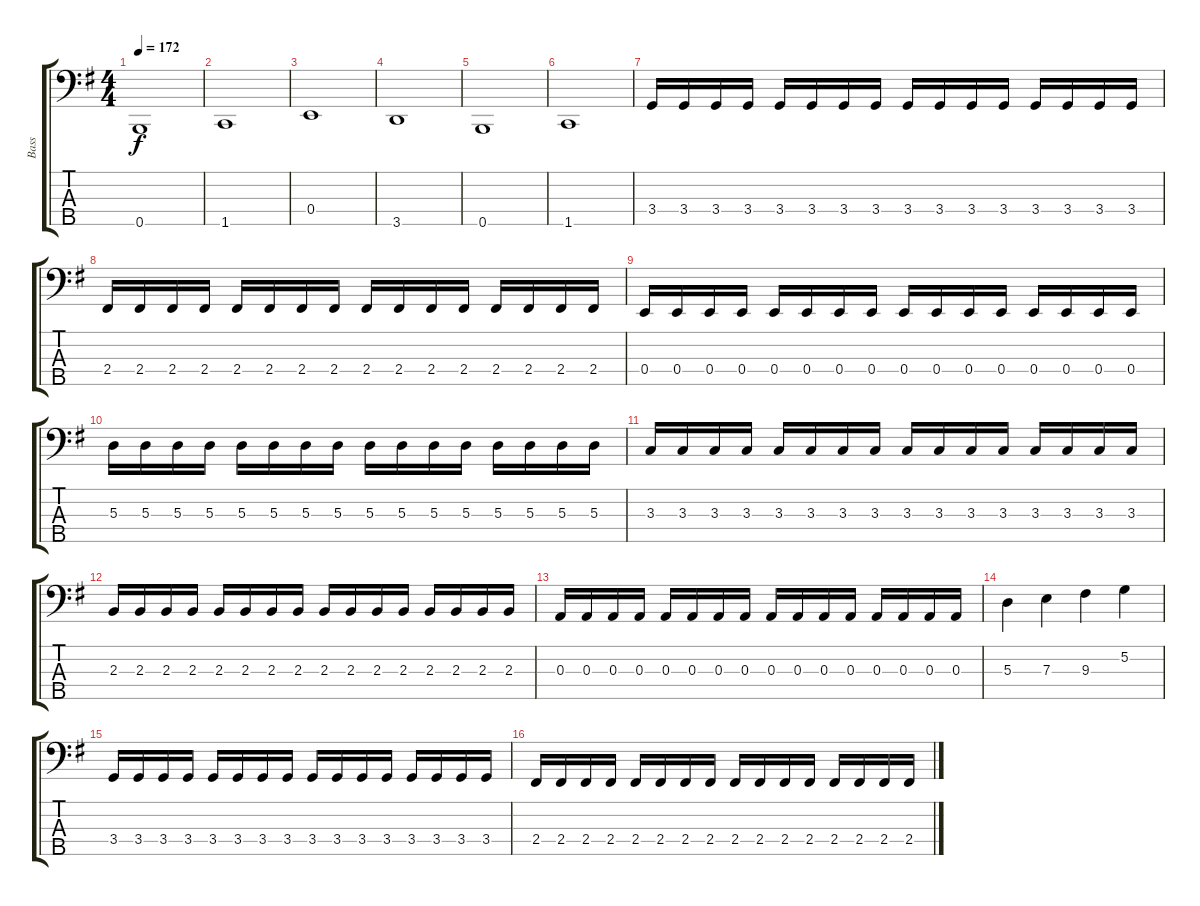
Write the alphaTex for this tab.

\track ("Bass" "Bass") {instrument electricbassfinger}
\staff {score tabs}
\tuning (G2 D2 A1 E1 B0) {hide}
\ts (4 4)
\tempo 172
\clef f4
\ks eminor
0.5.1{dy f} |
1.5.1 |
0.4.1 |
3.5.1 |
0.5.1 |
1.5.1 |
3.4.16 3.4.16 3.4.16 3.4.16 3.4.16 3.4.16 3.4.16 3.4.16 3.4.16 3.4.16 3.4.16 3.4.16 3.4.16 3.4.16 3.4.16 3.4.16 |
2.4.16 2.4.16 2.4.16 2.4.16 2.4.16 2.4.16 2.4.16 2.4.16 2.4.16 2.4.16 2.4.16 2.4.16 2.4.16 2.4.16 2.4.16 2.4.16 |
0.4.16 0.4.16 0.4.16 0.4.16 0.4.16 0.4.16 0.4.16 0.4.16 0.4.16 0.4.16 0.4.16 0.4.16 0.4.16 0.4.16 0.4.16 0.4.16 |
5.3.16 5.3.16 5.3.16 5.3.16 5.3.16 5.3.16 5.3.16 5.3.16 5.3.16 5.3.16 5.3.16 5.3.16 5.3.16 5.3.16 5.3.16 5.3.16 |
3.3.16 3.3.16 3.3.16 3.3.16 3.3.16 3.3.16 3.3.16 3.3.16 3.3.16 3.3.16 3.3.16 3.3.16 3.3.16 3.3.16 3.3.16 3.3.16 |
2.3.16 2.3.16 2.3.16 2.3.16 2.3.16 2.3.16 2.3.16 2.3.16 2.3.16 2.3.16 2.3.16 2.3.16 2.3.16 2.3.16 2.3.16 2.3.16 |
0.3.16 0.3.16 0.3.16 0.3.16 0.3.16 0.3.16 0.3.16 0.3.16 0.3.16 0.3.16 0.3.16 0.3.16 0.3.16 0.3.16 0.3.16 0.3.16 |
5.3.4 7.3.4 9.3.4 5.2.4 |
3.4.16 3.4.16 3.4.16 3.4.16 3.4.16 3.4.16 3.4.16 3.4.16 3.4.16 3.4.16 3.4.16 3.4.16 3.4.16 3.4.16 3.4.16 3.4.16 |
2.4.16 2.4.16 2.4.16 2.4.16 2.4.16 2.4.16 2.4.16 2.4.16 2.4.16 2.4.16 2.4.16 2.4.16 2.4.16 2.4.16 2.4.16 2.4.16
